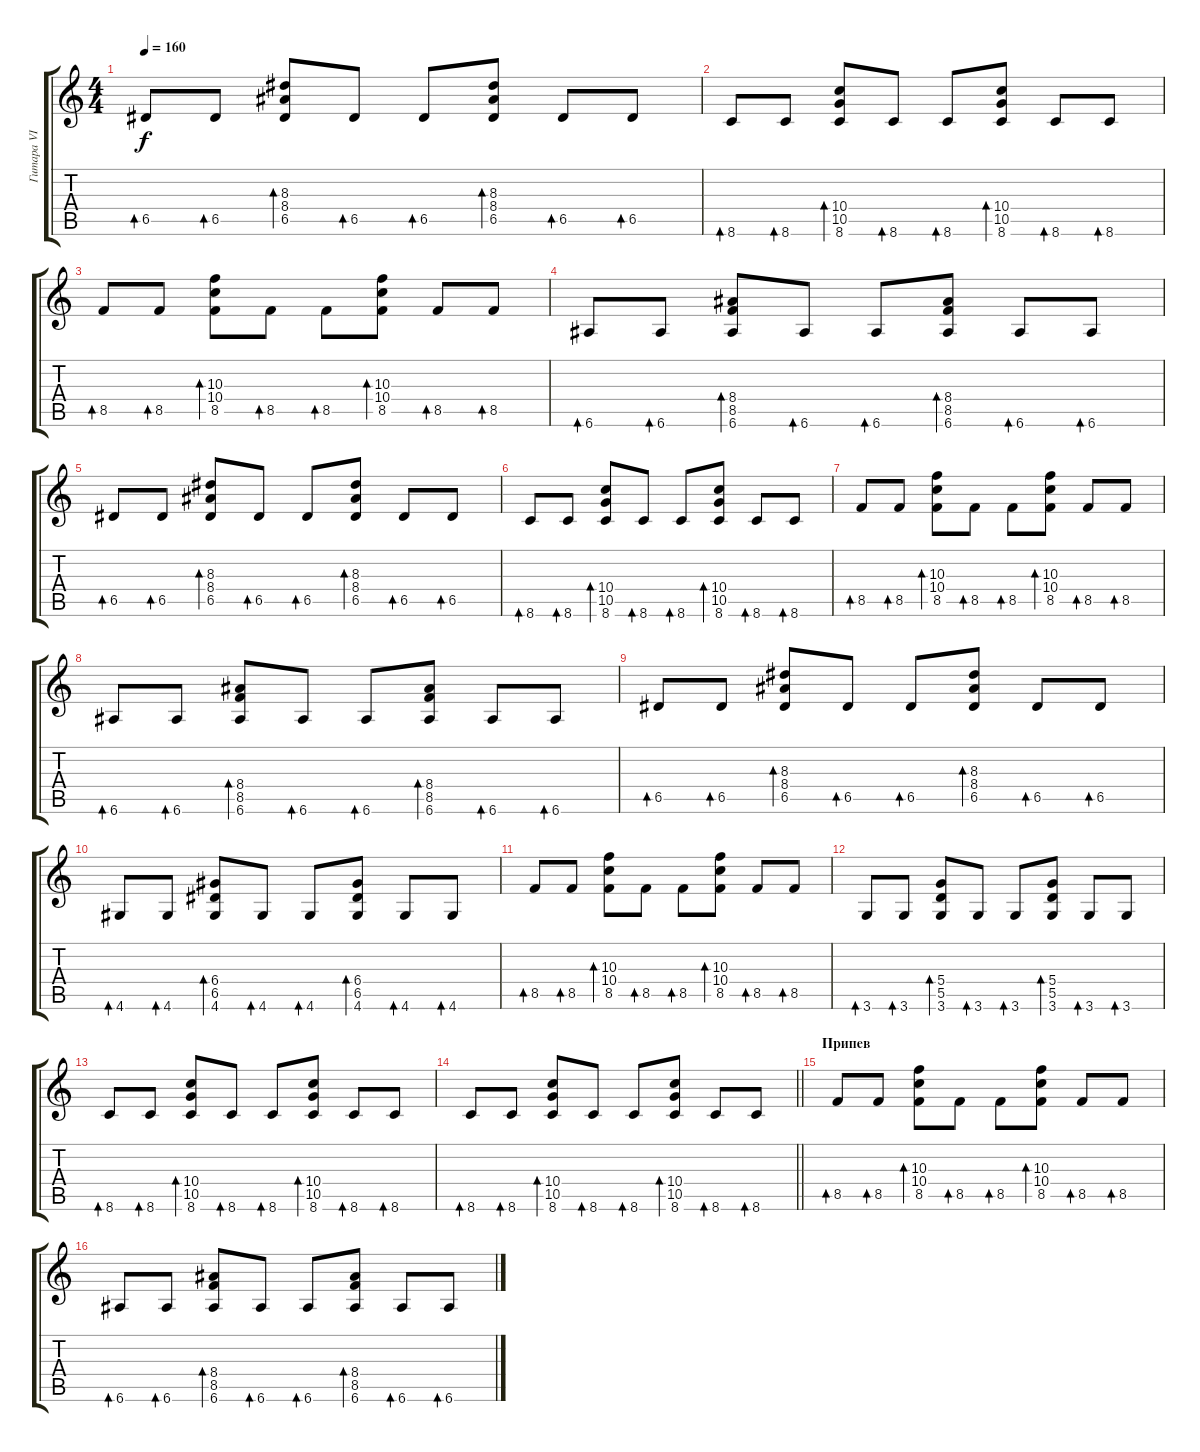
\track ("Гитара VI" "Гитара VI") {instrument overdrivenguitar}
\staff {score tabs}
\tuning (E4 B3 G3 D3 A2 E2) {hide}
\ts (4 4)
\tempo 160
\clef g2
\ks c
6.5.8{bd 60 dy f} 6.5.8{bd 60} (8.3 8.4 6.5).8{bd 60} 6.5.8{bd 60} 6.5.8{bd 60} (8.3 8.4 6.5).8{bd 60} 6.5.8{bd 60} 6.5.8{bd 60} |
8.6.8{bd 60} 8.6.8{bd 60} (10.4 10.5 8.6).8{bd 60} 8.6.8{bd 60} 8.6.8{bd 60} (10.4 10.5 8.6).8{bd 60} 8.6.8{bd 60} 8.6.8{bd 60} |
8.5.8{bd 60} 8.5.8{bd 60} (10.3 10.4 8.5).8{bd 60} 8.5.8{bd 60} 8.5.8{bd 60} (10.3 10.4 8.5).8{bd 60} 8.5.8{bd 60} 8.5.8{bd 60} |
6.6.8{bd 60} 6.6.8{bd 60} (8.4 8.5 6.6).8{bd 60} 6.6.8{bd 60} 6.6.8{bd 60} (8.4 8.5 6.6).8{bd 60} 6.6.8{bd 60} 6.6.8{bd 60} |
6.5.8{bd 60} 6.5.8{bd 60} (8.3 8.4 6.5).8{bd 60} 6.5.8{bd 60} 6.5.8{bd 60} (8.3 8.4 6.5).8{bd 60} 6.5.8{bd 60} 6.5.8{bd 60} |
8.6.8{bd 60} 8.6.8{bd 60} (10.4 10.5 8.6).8{bd 60} 8.6.8{bd 60} 8.6.8{bd 60} (10.4 10.5 8.6).8{bd 60} 8.6.8{bd 60} 8.6.8{bd 60} |
8.5.8{bd 60} 8.5.8{bd 60} (10.3 10.4 8.5).8{bd 60} 8.5.8{bd 60} 8.5.8{bd 60} (10.3 10.4 8.5).8{bd 60} 8.5.8{bd 60} 8.5.8{bd 60} |
6.6.8{bd 60} 6.6.8{bd 60} (8.4 8.5 6.6).8{bd 60} 6.6.8{bd 60} 6.6.8{bd 60} (8.4 8.5 6.6).8{bd 60} 6.6.8{bd 60} 6.6.8{bd 60} |
6.5.8{bd 60} 6.5.8{bd 60} (8.3 8.4 6.5).8{bd 60} 6.5.8{bd 60} 6.5.8{bd 60} (8.3 8.4 6.5).8{bd 60} 6.5.8{bd 60} 6.5.8{bd 60} |
4.6.8{bd 60} 4.6.8{bd 60} (6.4 6.5 4.6).8{bd 60} 4.6.8{bd 60} 4.6.8{bd 60} (6.4 6.5 4.6).8{bd 60} 4.6.8{bd 60} 4.6.8{bd 60} |
8.5.8{bd 60} 8.5.8{bd 60} (10.3 10.4 8.5).8{bd 60} 8.5.8{bd 60} 8.5.8{bd 60} (10.3 10.4 8.5).8{bd 60} 8.5.8{bd 60} 8.5.8{bd 60} |
3.6.8{bd 60} 3.6.8{bd 60} (5.4 5.5 3.6).8{bd 60} 3.6.8{bd 60} 3.6.8{bd 60} (5.4 5.5 3.6).8{bd 60} 3.6.8{bd 60} 3.6.8{bd 60} |
8.6.8{bd 60} 8.6.8{bd 60} (10.4 10.5 8.6).8{bd 60} 8.6.8{bd 60} 8.6.8{bd 60} (10.4 10.5 8.6).8{bd 60} 8.6.8{bd 60} 8.6.8{bd 60} |
\barLineRight lightlight
8.6.8{bd 60} 8.6.8{bd 60} (10.4 10.5 8.6).8{bd 60} 8.6.8{bd 60} 8.6.8{bd 60} (10.4 10.5 8.6).8{bd 60} 8.6.8{bd 60} 8.6.8{bd 60} |
\section ("" "Припев")
8.5.8{bd 60} 8.5.8{bd 60} (10.3 10.4 8.5).8{bd 60} 8.5.8{bd 60} 8.5.8{bd 60} (10.3 10.4 8.5).8{bd 60} 8.5.8{bd 60} 8.5.8{bd 60} |
6.6.8{bd 60} 6.6.8{bd 60} (8.4 8.5 6.6).8{bd 60} 6.6.8{bd 60} 6.6.8{bd 60} (8.4 8.5 6.6).8{bd 60} 6.6.8{bd 60} 6.6.8{bd 60}
